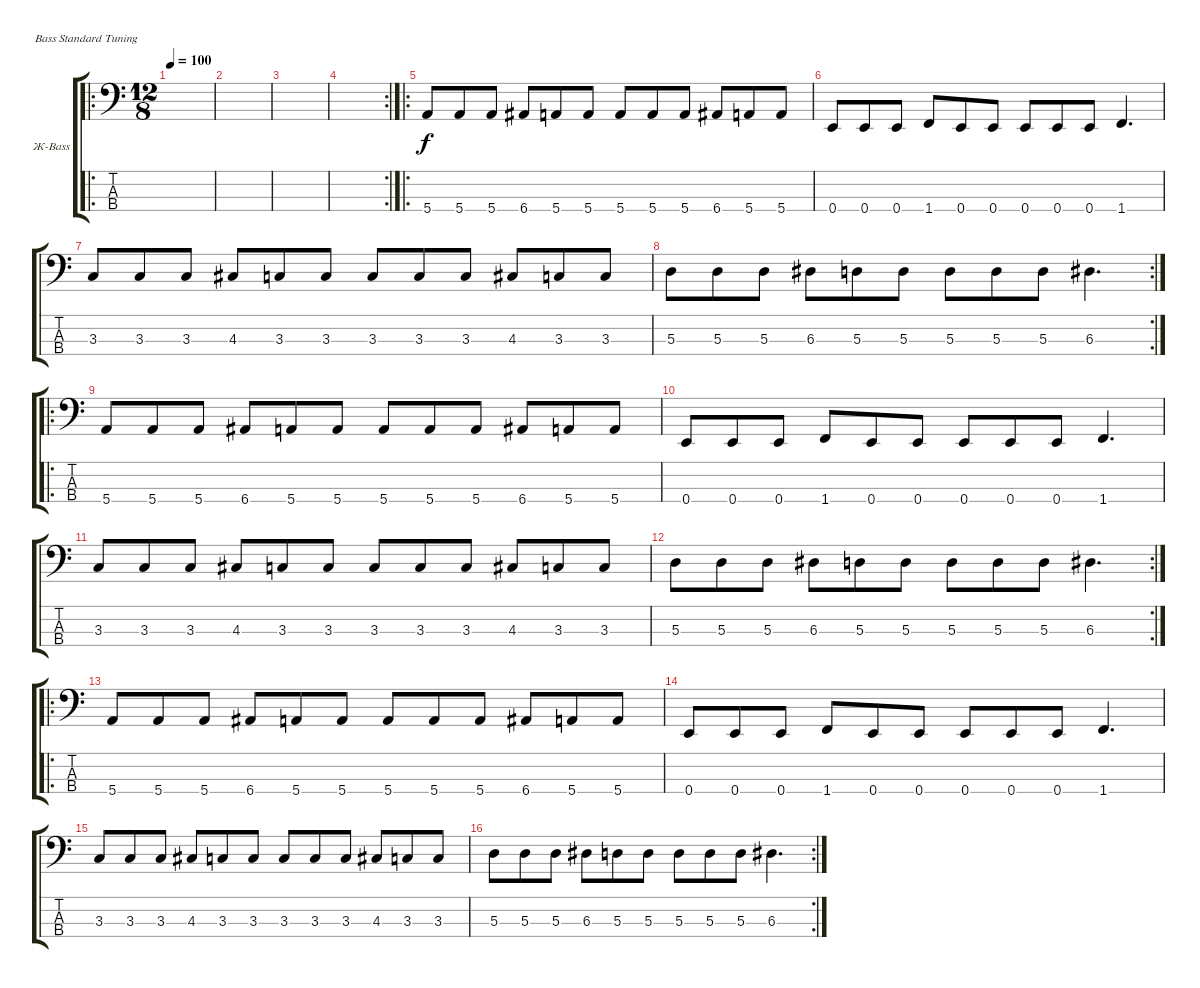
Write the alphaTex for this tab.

\bracketExtendMode groupsimilarinstruments
\firstSystemTrackNameOrientation horizontal
\otherSystemsTrackNameOrientation horizontal
\track ("Женя (Bass)" "Ж-Bass") {instrument electricbassfinger}
\staff {score tabs}
\tuning (G2 D2 A1 E1)
\ro
\ts (12 8)
\tempo 100
\clef f4
\ks c
|
|
|
\rc 2
|
\ro
5.4.8 5.4.8 5.4.8 6.4.8 5.4.8 5.4.8 5.4.8 5.4.8 5.4.8 6.4.8 5.4.8 5.4.8 |
0.4.8 0.4.8 0.4.8 1.4.8 0.4.8 0.4.8 0.4.8 0.4.8 0.4.8 1.4.4{d} |
3.3.8 3.3.8 3.3.8 4.3.8 3.3.8 3.3.8 3.3.8 3.3.8 3.3.8 4.3.8 3.3.8 3.3.8 |
\rc 2
5.3.8 5.3.8 5.3.8 6.3.8 5.3.8 5.3.8 5.3.8 5.3.8 5.3.8 6.3.4{d} |
\ro
5.4.8 5.4.8 5.4.8 6.4.8 5.4.8 5.4.8 5.4.8 5.4.8 5.4.8 6.4.8 5.4.8 5.4.8 |
0.4.8 0.4.8 0.4.8 1.4.8 0.4.8 0.4.8 0.4.8 0.4.8 0.4.8 1.4.4{d} |
3.3.8 3.3.8 3.3.8 4.3.8 3.3.8 3.3.8 3.3.8 3.3.8 3.3.8 4.3.8 3.3.8 3.3.8 |
\rc 2
5.3.8 5.3.8 5.3.8 6.3.8 5.3.8 5.3.8 5.3.8 5.3.8 5.3.8 6.3.4{d} |
\ro
5.4.8 5.4.8 5.4.8 6.4.8 5.4.8 5.4.8 5.4.8 5.4.8 5.4.8 6.4.8 5.4.8 5.4.8 |
0.4.8 0.4.8 0.4.8 1.4.8 0.4.8 0.4.8 0.4.8 0.4.8 0.4.8 1.4.4{d} |
3.3.8 3.3.8 3.3.8 4.3.8 3.3.8 3.3.8 3.3.8 3.3.8 3.3.8 4.3.8 3.3.8 3.3.8 |
\rc 2
5.3.8 5.3.8 5.3.8 6.3.8 5.3.8 5.3.8 5.3.8 5.3.8 5.3.8 6.3.4{d}
